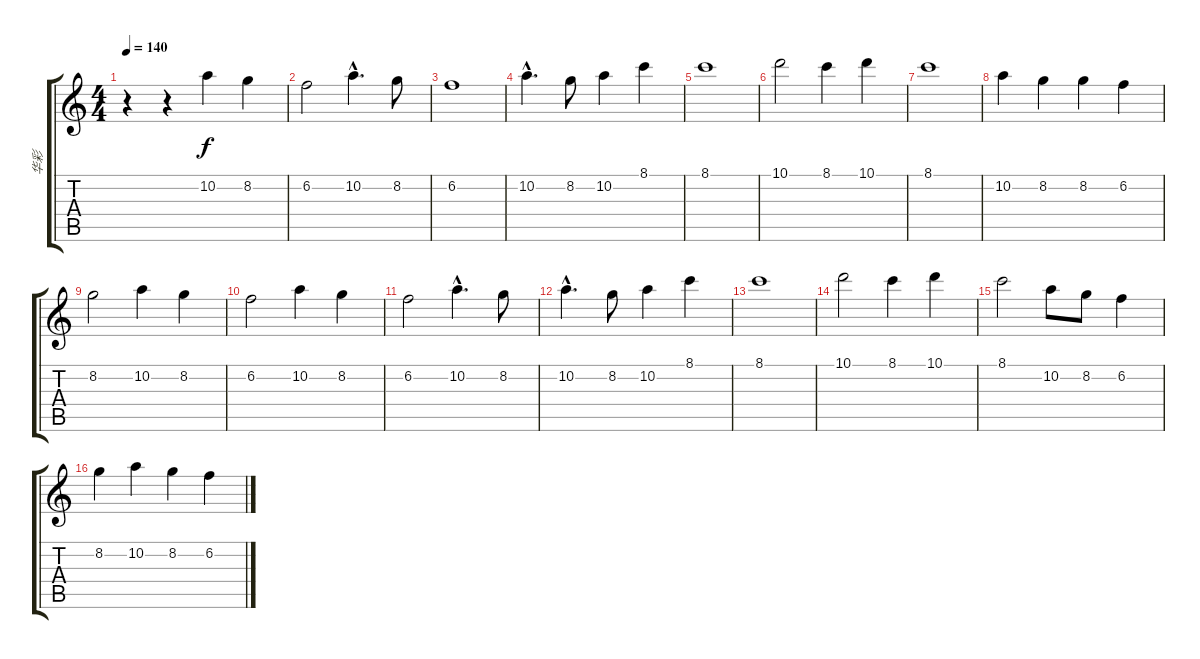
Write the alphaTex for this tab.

\track ("华彩" "华彩") {instrument acousticguitarsteel}
\staff {score tabs}
\tuning (E4 B3 G3 D3 A2 E2) {hide}
\ts (4 4)
\tempo 140
\clef g2
\ks c
r.4{dy f instrument acousticguitarsteel} r.4 10.2.4 8.2.4 |
6.2.2 10.2{hac}.4{d} 8.2.8 |
6.2.1 |
10.2{hac}.4{d} 8.2.8 10.2.4 8.1.4 |
8.1.1 |
10.1.2 8.1.4 10.1.4 |
8.1.1 |
10.2.4 8.2.4 8.2.4 6.2.4 |
8.2.2 10.2.4 8.2.4 |
6.2.2 10.2.4 8.2.4 |
6.2.2 10.2{hac}.4{d} 8.2.8 |
10.2{hac}.4{d} 8.2.8 10.2.4 8.1.4 |
8.1.1 |
10.1.2 8.1.4 10.1.4 |
8.1.2 10.2.8 8.2.8 6.2.4 |
8.2.4 10.2.4 8.2.4 6.2.4
